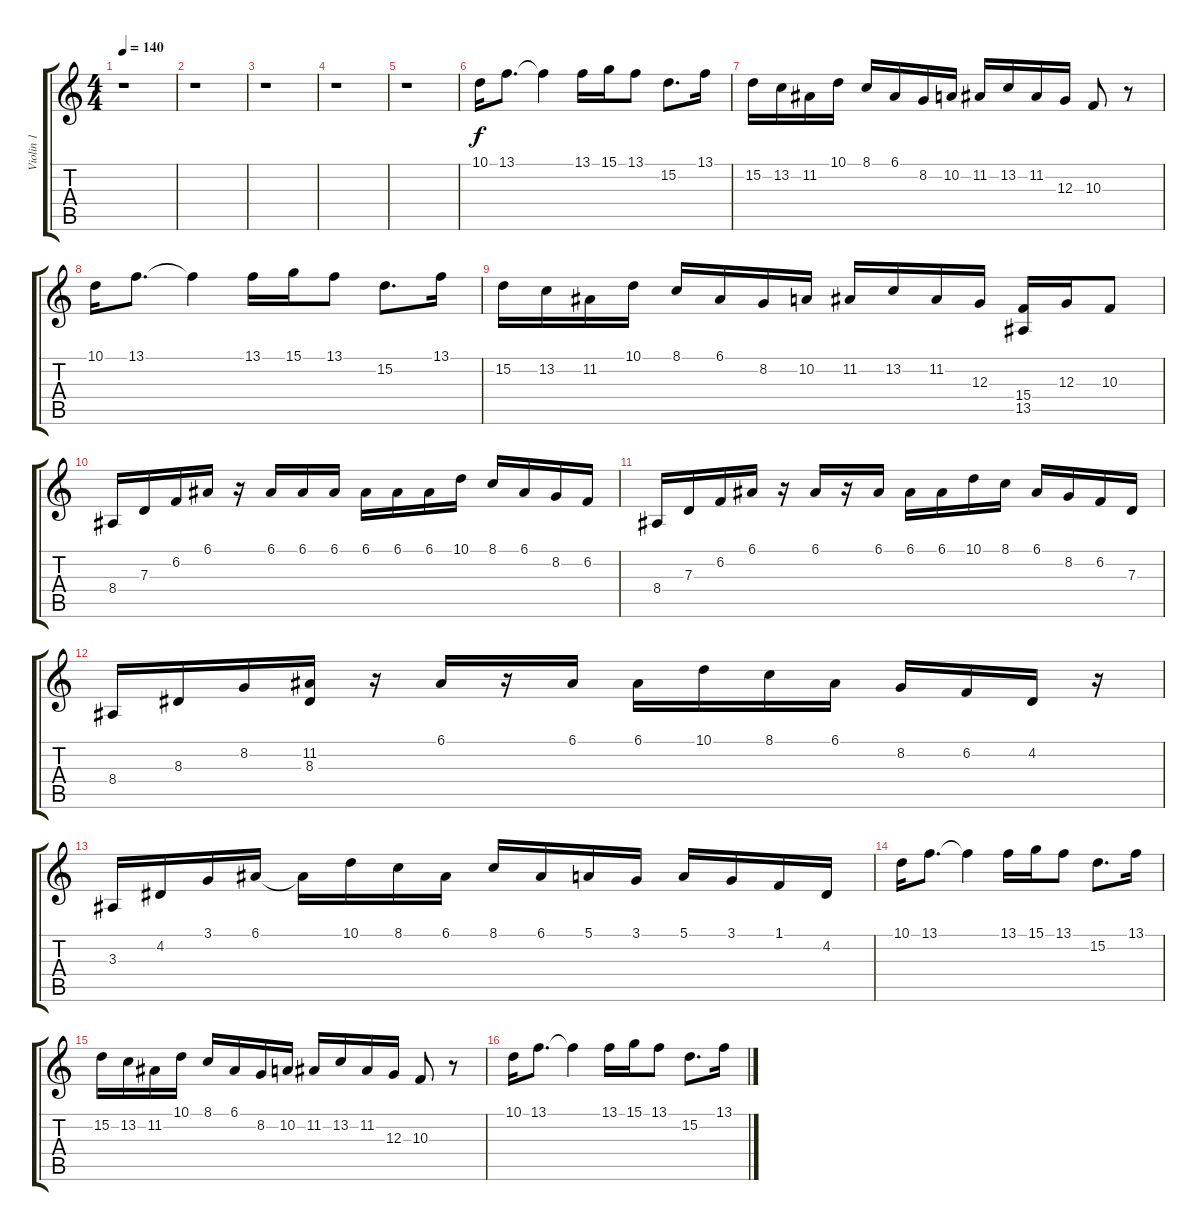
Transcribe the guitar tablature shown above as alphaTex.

\track ("Violin 1" "Violin 1") {instrument violin}
\staff {score tabs}
\tuning (E4 B3 G3 D3 A2 E2) {hide}
\ts (4 4)
\tempo 140
\clef g2
\ks c
r.1{dy f} |
r.1 |
r.1 |
r.1 |
r.1 |
10.1.16 13.1.8{d} 13.1{t}.4 13.1.16 15.1.16 13.1.8 15.2.8{d} 13.1.16 |
15.2.16 13.2.16 11.2.16 10.1.16 8.1.16 6.1.16 8.2.16 10.2.16 11.2.16 13.2.16 11.2.16 12.3.16 10.3.8 r.8 |
10.1.16 13.1.8{d} 13.1{t}.4 13.1.16 15.1.16 13.1.8 15.2.8{d} 13.1.16 |
15.2.16 13.2.16 11.2.16 10.1.16 8.1.16 6.1.16 8.2.16 10.2.16 11.2.16 13.2.16 11.2.16 12.3.16 (15.4 13.5).16 12.3.16 10.3.8 |
8.4.16 7.3.16 6.2.16 6.1.16 r.16 6.1.16 6.1.16 6.1.16 6.1.16 6.1.16 6.1.16 10.1.16 8.1.16 6.1.16 8.2.16 6.2.16 |
8.4.16 7.3.16 6.2.16 6.1.16 r.16 6.1.16 r.16 6.1.16 6.1.16 6.1.16 10.1.16 8.1.16 6.1.16 8.2.16 6.2.16 7.3.16 |
8.4.16 8.3.16 8.2.16 (11.2 8.3).16 r.16 6.1.16 r.16 6.1.16 6.1.16 10.1.16 8.1.16 6.1.16 8.2.16 6.2.16 4.2.16 r.16 |
3.3.16 4.2.16 3.1.16 6.1.16 6.1{t}.16 10.1.16 8.1.16 6.1.16 8.1.16 6.1.16 5.1.16 3.1.16 5.1.16 3.1.16 1.1.16 4.2.16 |
10.1.16 13.1.8{d} 13.1{t}.4 13.1.16 15.1.16 13.1.8 15.2.8{d} 13.1.16 |
15.2.16 13.2.16 11.2.16 10.1.16 8.1.16 6.1.16 8.2.16 10.2.16 11.2.16 13.2.16 11.2.16 12.3.16 10.3.8 r.8 |
10.1.16 13.1.8{d} 13.1{t}.4 13.1.16 15.1.16 13.1.8 15.2.8{d} 13.1.16
